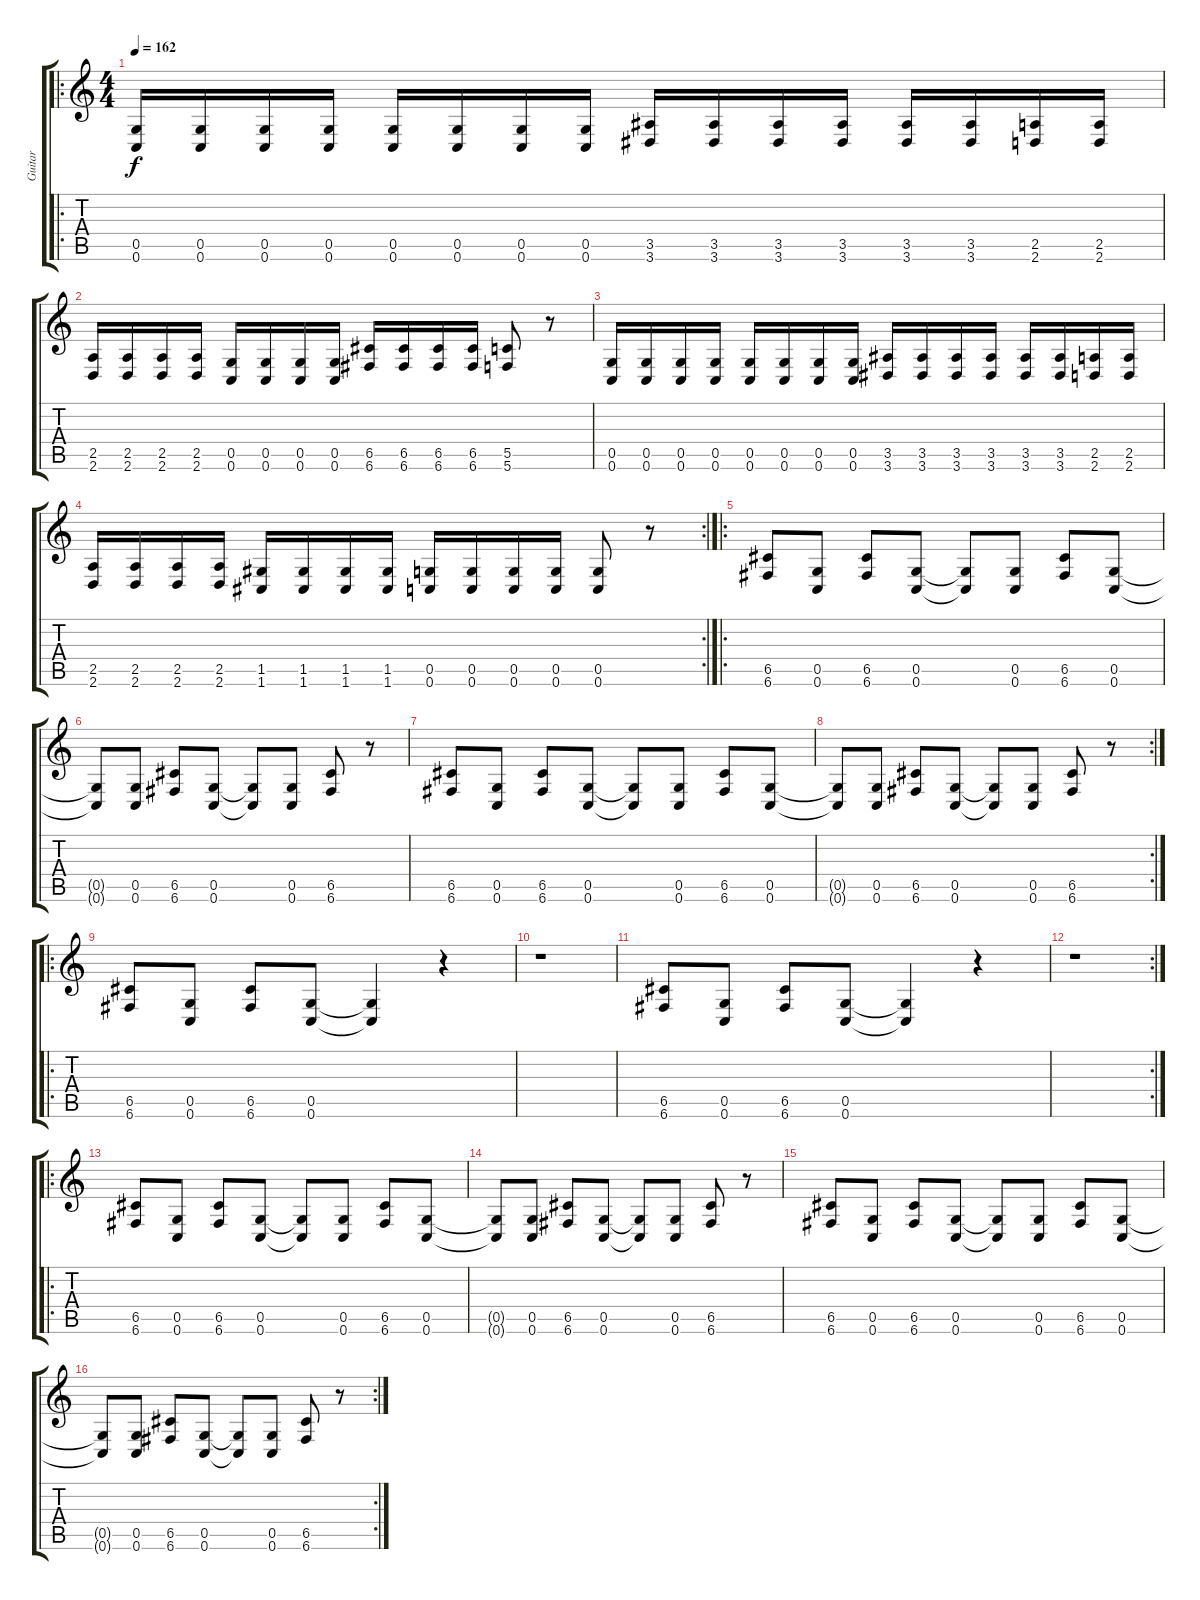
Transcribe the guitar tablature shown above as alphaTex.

\track ("Guitar" "Guitar") {instrument distortionguitar}
\staff {score tabs}
\tuning (D4 A3 F3 C3 G2 C2) {hide}
\ro
\ts (4 4)
\tempo 162
\clef g2
\ks c
(0.5 0.6).16{dy f instrument distortionguitar} (0.5 0.6).16 (0.5 0.6).16 (0.5 0.6).16 (0.5 0.6).16 (0.5 0.6).16 (0.5 0.6).16 (0.5 0.6).16 (3.5 3.6).16 (3.5 3.6).16 (3.5 3.6).16 (3.5 3.6).16 (3.5 3.6).16 (3.5 3.6).16 (2.5 2.6).16 (2.5 2.6).16 |
(2.5 2.6).16 (2.5 2.6).16 (2.5 2.6).16 (2.5 2.6).16 (0.5 0.6).16 (0.5 0.6).16 (0.5 0.6).16 (0.5 0.6).16 (6.5 6.6).16 (6.5 6.6).16 (6.5 6.6).16 (6.5 6.6).16 (5.5 5.6).8 r.8 |
(0.5 0.6).16 (0.5 0.6).16 (0.5 0.6).16 (0.5 0.6).16 (0.5 0.6).16 (0.5 0.6).16 (0.5 0.6).16 (0.5 0.6).16 (3.5 3.6).16 (3.5 3.6).16 (3.5 3.6).16 (3.5 3.6).16 (3.5 3.6).16 (3.5 3.6).16 (2.5 2.6).16 (2.5 2.6).16 |
\rc 2
(2.5 2.6).16 (2.5 2.6).16 (2.5 2.6).16 (2.5 2.6).16 (1.5 1.6).16 (1.5 1.6).16 (1.5 1.6).16 (1.5 1.6).16 (0.5 0.6).16 (0.5 0.6).16 (0.5 0.6).16 (0.5 0.6).16 (0.5 0.6).8 r.8 |
\ro
(6.5 6.6).8 (0.5 0.6).8 (6.5 6.6).8 (0.5 0.6).8 (0.5{t} 0.6{t}).8 (0.5 0.6).8 (6.5 6.6).8 (0.5 0.6).8 |
(0.5{t} 0.6{t}).8 (0.5 0.6).8 (6.5 6.6).8 (0.5 0.6).8 (0.5{t} 0.6{t}).8 (0.5 0.6).8 (6.5 6.6).8 r.8 |
(6.5 6.6).8 (0.5 0.6).8 (6.5 6.6).8 (0.5 0.6).8 (0.5{t} 0.6{t}).8 (0.5 0.6).8 (6.5 6.6).8 (0.5 0.6).8 |
\rc 2
(0.5{t} 0.6{t}).8 (0.5 0.6).8 (6.5 6.6).8 (0.5 0.6).8 (0.5{t} 0.6{t}).8 (0.5 0.6).8 (6.5 6.6).8 r.8 |
\ro
(6.5 6.6).8 (0.5 0.6).8 (6.5 6.6).8 (0.5 0.6).8 (0.5{t} 0.6{t}).4 r.4 |
r.1 |
(6.5 6.6).8 (0.5 0.6).8 (6.5 6.6).8 (0.5 0.6).8 (0.5{t} 0.6{t}).4 r.4 |
\rc 2
r.1 |
\ro
(6.5 6.6).8 (0.5 0.6).8 (6.5 6.6).8 (0.5 0.6).8 (0.5{t} 0.6{t}).8 (0.5 0.6).8 (6.5 6.6).8 (0.5 0.6).8 |
(0.5{t} 0.6{t}).8 (0.5 0.6).8 (6.5 6.6).8 (0.5 0.6).8 (0.5{t} 0.6{t}).8 (0.5 0.6).8 (6.5 6.6).8 r.8 |
(6.5 6.6).8 (0.5 0.6).8 (6.5 6.6).8 (0.5 0.6).8 (0.5{t} 0.6{t}).8 (0.5 0.6).8 (6.5 6.6).8 (0.5 0.6).8 |
\rc 2
(0.5{t} 0.6{t}).8 (0.5 0.6).8 (6.5 6.6).8 (0.5 0.6).8 (0.5{t} 0.6{t}).8 (0.5 0.6).8 (6.5 6.6).8 r.8
